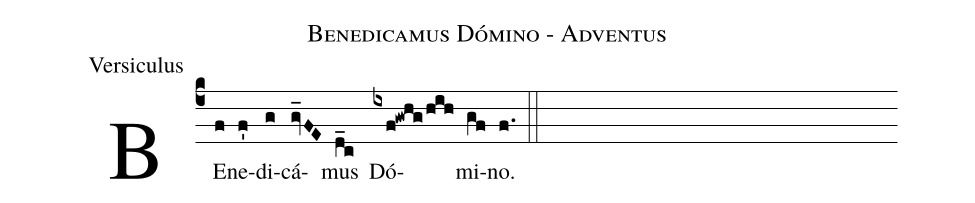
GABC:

name:Benedicamus Dómino - Adventus;
office-part:Versiculus;
%%
(c4) BE(f)ne(f')di(g)cá(gv_FE)mus(d_c) Dó(ixf!gwhg!/hih)mi(gf)no.(f.) (::)
